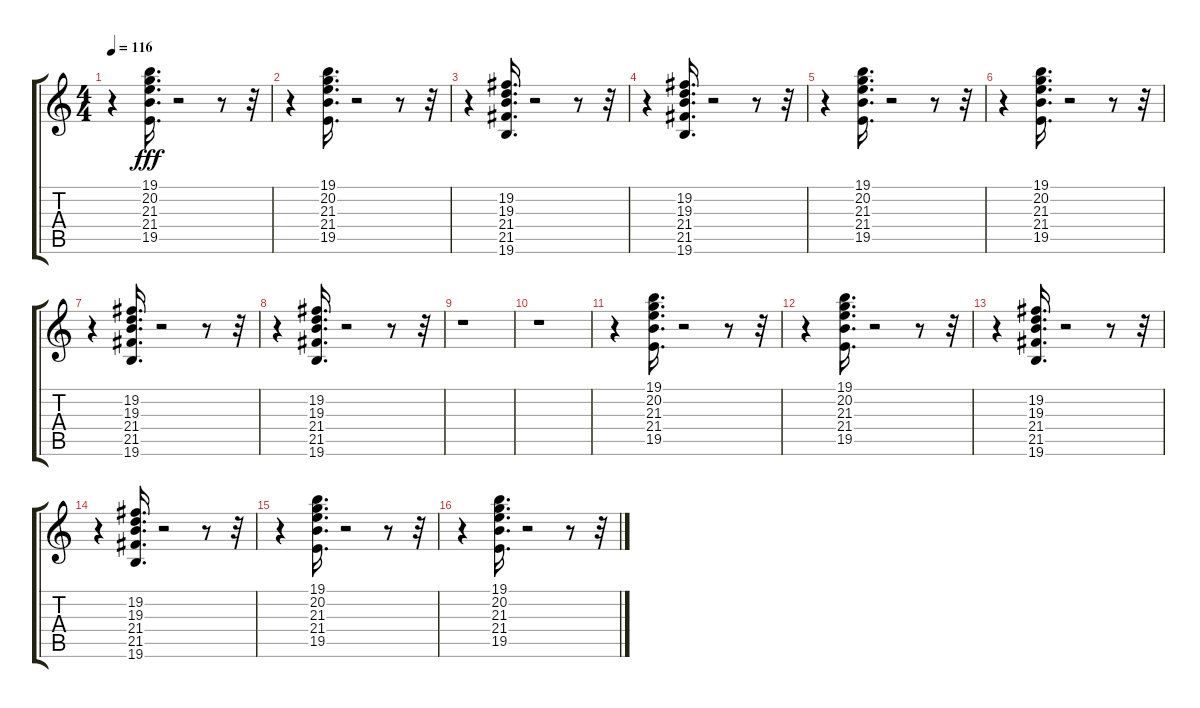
\track "" {instrument fx1rain}
\staff {score tabs}
\tuning (E4 B3 G3 D3 A2 E2) {hide}
\ts (4 4)
\tempo 116
\clef g2
\ks c
r.4{dy fff} (19.1 20.2 21.3 21.4 19.5).16{d} r.2 r.8 r.32 |
r.4 (19.1 20.2 21.3 21.4 19.5).16{d} r.2 r.8 r.32 |
r.4 (19.2 19.3 21.4 21.5 19.6).16{d} r.2 r.8 r.32 |
r.4 (19.2 19.3 21.4 21.5 19.6).16{d} r.2 r.8 r.32 |
r.4 (19.1 20.2 21.3 21.4 19.5).16{d} r.2 r.8 r.32 |
r.4 (19.1 20.2 21.3 21.4 19.5).16{d} r.2 r.8 r.32 |
r.4 (19.2 19.3 21.4 21.5 19.6).16{d} r.2 r.8 r.32 |
r.4 (19.2 19.3 21.4 21.5 19.6).16{d} r.2 r.8 r.32 |
r.1 |
r.1 |
r.4 (19.1 20.2 21.3 21.4 19.5).16{d} r.2 r.8 r.32 |
r.4 (19.1 20.2 21.3 21.4 19.5).16{d} r.2 r.8 r.32 |
r.4 (19.2 19.3 21.4 21.5 19.6).16{d} r.2 r.8 r.32 |
r.4 (19.2 19.3 21.4 21.5 19.6).16{d} r.2 r.8 r.32 |
r.4 (19.1 20.2 21.3 21.4 19.5).16{d} r.2 r.8 r.32 |
r.4 (19.1 20.2 21.3 21.4 19.5).16{d} r.2 r.8 r.32
